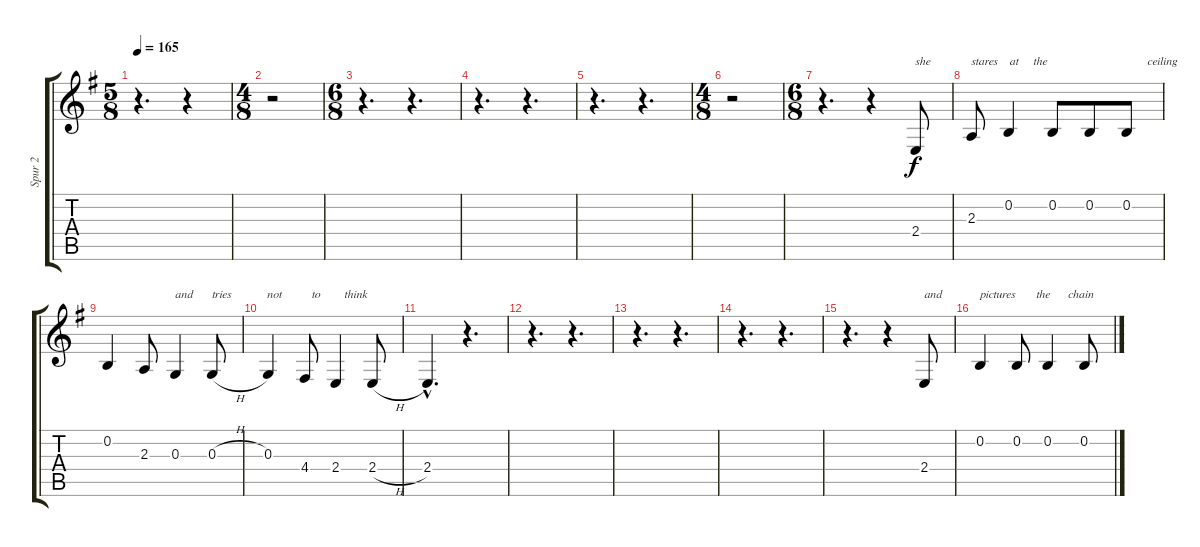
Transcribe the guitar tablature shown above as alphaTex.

\track ("Spur 2" "Spur 2") {instrument synthstrings1}
\staff {score tabs}
\tuning (E4 B3 G3 D3 A2 E2) {hide}
\ts (5 8)
\tempo 165
\clef g2
\ks g
r.4{d dy f} r.4 |
\ts (4 8)
r.2 |
\ts (6 8)
r.4{d} r.4{d} |
r.4{d} r.4{d} |
r.4{d} r.4{d} |
\ts (4 8)
r.2 |
\ts (6 8)
r.4{d} r.4 2.4.8{txt "she"} |
2.3.8{txt "stares    at     the      "} 0.2.4 0.2.8 0.2.8 0.2.8{txt "       ceiling"} |
0.2.4 2.3.8 0.3.4{txt "and"} 0.3{h}.8{txt "tries            not          to        think"} |
0.3.4 4.4.8 2.4.4 2.4{h}.8 |
2.4{hac}.4{d} r.4{d} |
r.4{d} r.4{d} |
r.4{d} r.4{d} |
r.4{d} r.4{d} |
r.4{d} r.4 2.4.8{txt "and"} |
0.2.4{txt "pictures       the      chain"} 0.2.8 0.2.4 0.2{h}.8
